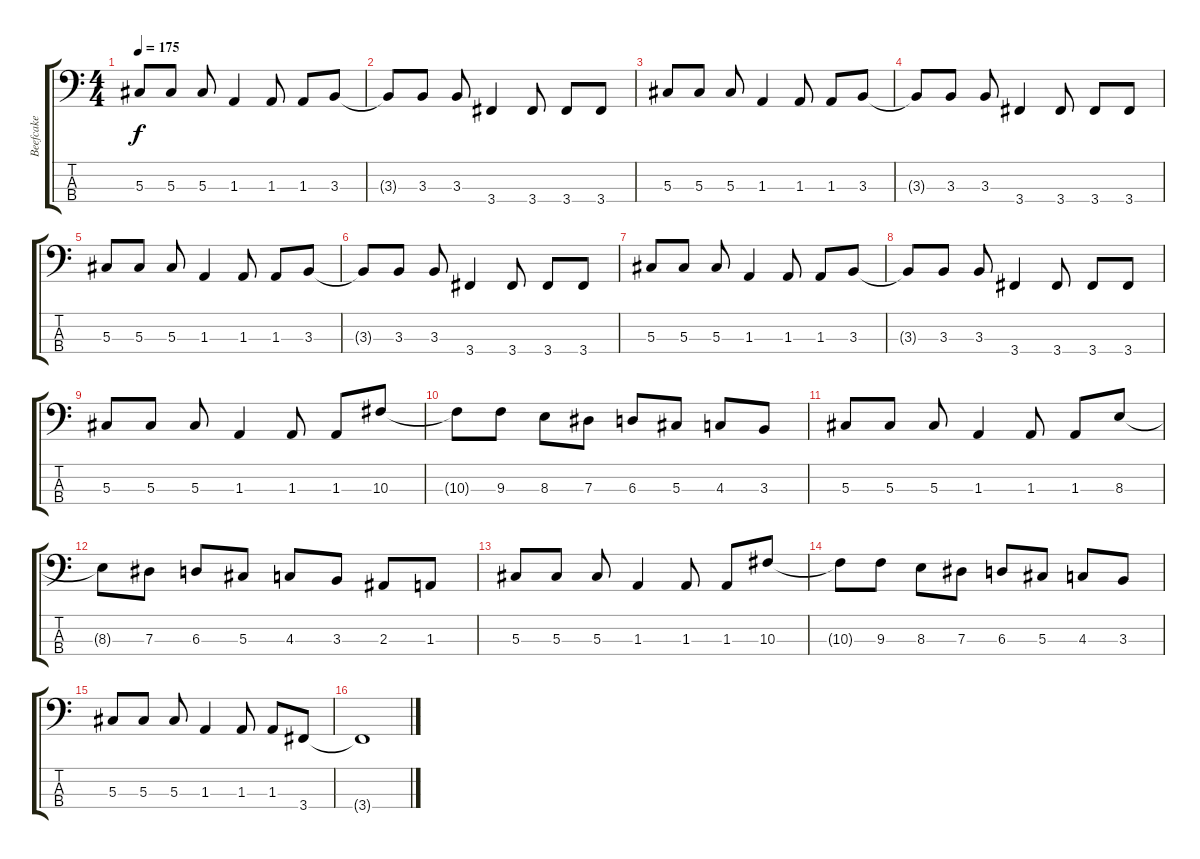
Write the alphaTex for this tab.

\track ("Beefcake" "Beefcake") {instrument electricbasspick}
\staff {score tabs}
\tuning (Gb2 Db2 Ab1 Eb1) {hide}
\ts (4 4)
\tempo 175
\clef f4
\ks c
5.3.8{dy f} 5.3.8 5.3.8 1.3.4 1.3.8 1.3.8 3.3.8 |
3.3{t}.8 3.3.8 3.3.8 3.4.4 3.4.8 3.4.8 3.4.8 |
5.3.8 5.3.8 5.3.8 1.3.4 1.3.8 1.3.8 3.3.8 |
3.3{t}.8 3.3.8 3.3.8 3.4.4 3.4.8 3.4.8 3.4.8 |
5.3.8 5.3.8 5.3.8 1.3.4 1.3.8 1.3.8 3.3.8 |
3.3{t}.8 3.3.8 3.3.8 3.4.4 3.4.8 3.4.8 3.4.8 |
5.3.8 5.3.8 5.3.8 1.3.4 1.3.8 1.3.8 3.3.8 |
3.3{t}.8 3.3.8 3.3.8 3.4.4 3.4.8 3.4.8 3.4.8 |
5.3.8 5.3.8 5.3.8 1.3.4 1.3.8 1.3.8 10.3.8 |
10.3{t}.8 9.3.8 8.3.8 7.3.8 6.3.8 5.3.8 4.3.8 3.3.8 |
5.3.8 5.3.8 5.3.8 1.3.4 1.3.8 1.3.8 8.3.8 |
8.3{t}.8 7.3.8 6.3.8 5.3.8 4.3.8 3.3.8 2.3.8 1.3.8 |
5.3.8 5.3.8 5.3.8 1.3.4 1.3.8 1.3.8 10.3.8 |
10.3{t}.8 9.3.8 8.3.8 7.3.8 6.3.8 5.3.8 4.3.8 3.3.8 |
5.3.8 5.3.8 5.3.8 1.3.4 1.3.8 1.3.8 3.4.8 |
3.4{t}.1
